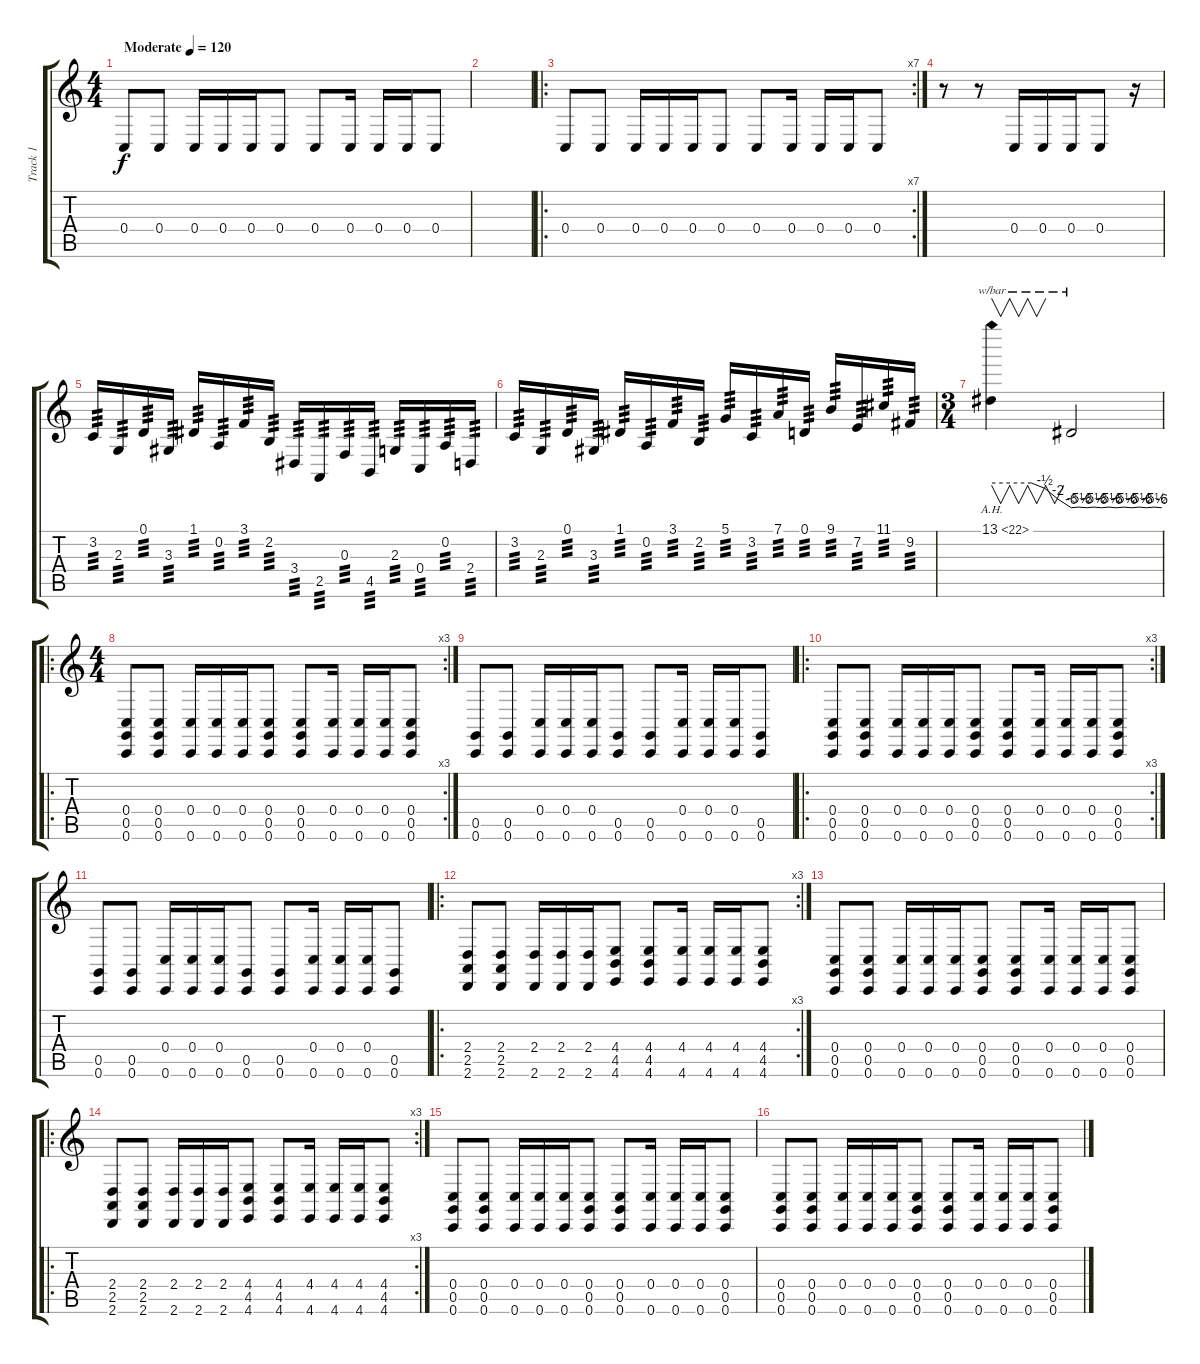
\track ("Track 1" "Track 1") {instrument lead1square}
\staff {score tabs}
\tuning (D4 A3 F3 C3 G2 C2) {hide}
\ts (4 4)
\tempo (120 "Moderate")
\clef g2
\ks c
0.4.8{dy f instrument lead1square} 0.4.8 0.4.16 0.4.16 0.4.16 0.4.8 0.4.8 0.4.16 0.4.16 0.4.16 0.4.8 |
|
\ro
\rc 7
0.4.8 0.4.8 0.4.16 0.4.16 0.4.16 0.4.8 0.4.8 0.4.16 0.4.16 0.4.16 0.4.8 |
r.8 r.8 0.4.16 0.4.16 0.4.16 0.4.8 r.16 |
3.2.16{tp 3} 2.3.16{tp 3} 0.1.16{tp 3} 3.3.16{tp 3} 1.1.16{tp 3} 0.2.16{tp 3} 3.1.16{tp 3} 2.2.16{tp 3} 3.4.16{tp 3} 2.5.16{tp 3} 0.3.16{tp 3} 4.5.16{tp 3} 2.3.16{tp 3} 0.4.16{tp 3} 0.2.16{tp 3} 2.4.16{tp 3} |
3.2.16{tp 3} 2.3.16{tp 3} 0.1.16{tp 3} 3.3.16{tp 3} 1.1.16{tp 3} 0.2.16{tp 3} 3.1.16{tp 3} 2.2.16{tp 3} 5.1.16{tp 3} 3.2.16{tp 3} 7.1.16{tp 3} 0.1.16{tp 3} 9.1.16{tp 3} 7.2.16{tp 3} 11.1.16{tp 3} 9.2.16{tp 3} |
\ts (3 4)
13.1{ah 9}.4{v tbe (custom default 0 0 30 0 40 -2 50 -8 60 -24)} 13.1{t}.2{tbe (custom default 0 -24 5 -22 10 -24 15 -22 20 -24 25 -22 30 -24 35 -22 40 -24 45 -22 50 -24 55 -22 60 -24)} |
\ro
\rc 3
\ts (4 4)
(0.4 0.5 0.6).8 (0.4 0.5 0.6).8 (0.4 0.6).16 (0.4 0.6).16 (0.4 0.6).16 (0.4 0.5 0.6).8 (0.4 0.5 0.6).8 (0.4 0.6).16 (0.4 0.6).16 (0.4 0.6).16 (0.4 0.5 0.6).8 |
(0.5 0.6).8 (0.5 0.6).8 (0.4 0.6).16 (0.4 0.6).16 (0.4 0.6).16 (0.5 0.6).8 (0.5 0.6).8 (0.4 0.6).16 (0.4 0.6).16 (0.4 0.6).16 (0.5 0.6).8 |
\ro
\rc 3
(0.4 0.5 0.6).8 (0.4 0.5 0.6).8 (0.4 0.6).16 (0.4 0.6).16 (0.4 0.6).16 (0.4 0.5 0.6).8 (0.4 0.5 0.6).8 (0.4 0.6).16 (0.4 0.6).16 (0.4 0.6).16 (0.4 0.5 0.6).8 |
(0.5 0.6).8 (0.5 0.6).8 (0.4 0.6).16 (0.4 0.6).16 (0.4 0.6).16 (0.5 0.6).8 (0.5 0.6).8 (0.4 0.6).16 (0.4 0.6).16 (0.4 0.6).16 (0.5 0.6).8 |
\ro
\rc 3
(2.4 2.5 2.6).8 (2.4 2.5 2.6).8 (2.4 2.6).16 (2.4 2.6).16 (2.4 2.6).16 (4.4 4.5 4.6).8 (4.4 4.5 4.6).8 (4.4 4.6).16 (4.4 4.6).16 (4.4 4.6).16 (4.4 4.5 4.6).8 |
(0.4 0.5 0.6).8 (0.4 0.5 0.6).8 (0.4 0.6).16 (0.4 0.6).16 (0.4 0.6).16 (0.4 0.5 0.6).8 (0.4 0.5 0.6).8 (0.4 0.6).16 (0.4 0.6).16 (0.4 0.6).16 (0.4 0.5 0.6).8 |
\ro
\rc 3
(2.4 2.5 2.6).8 (2.4 2.5 2.6).8 (2.4 2.6).16 (2.4 2.6).16 (2.4 2.6).16 (4.4 4.5 4.6).8 (4.4 4.5 4.6).8 (4.4 4.6).16 (4.4 4.6).16 (4.4 4.6).16 (4.4 4.5 4.6).8 |
(0.4 0.5 0.6).8 (0.4 0.5 0.6).8 (0.4 0.6).16 (0.4 0.6).16 (0.4 0.6).16 (0.4 0.5 0.6).8 (0.4 0.5 0.6).8 (0.4 0.6).16 (0.4 0.6).16 (0.4 0.6).16 (0.4 0.5 0.6).8 |
(0.4 0.5 0.6).8 (0.4 0.5 0.6).8 (0.4 0.6).16 (0.4 0.6).16 (0.4 0.6).16 (0.4 0.5 0.6).8 (0.4 0.5 0.6).8 (0.4 0.6).16 (0.4 0.6).16 (0.4 0.6).16 (0.4 0.5 0.6).8
